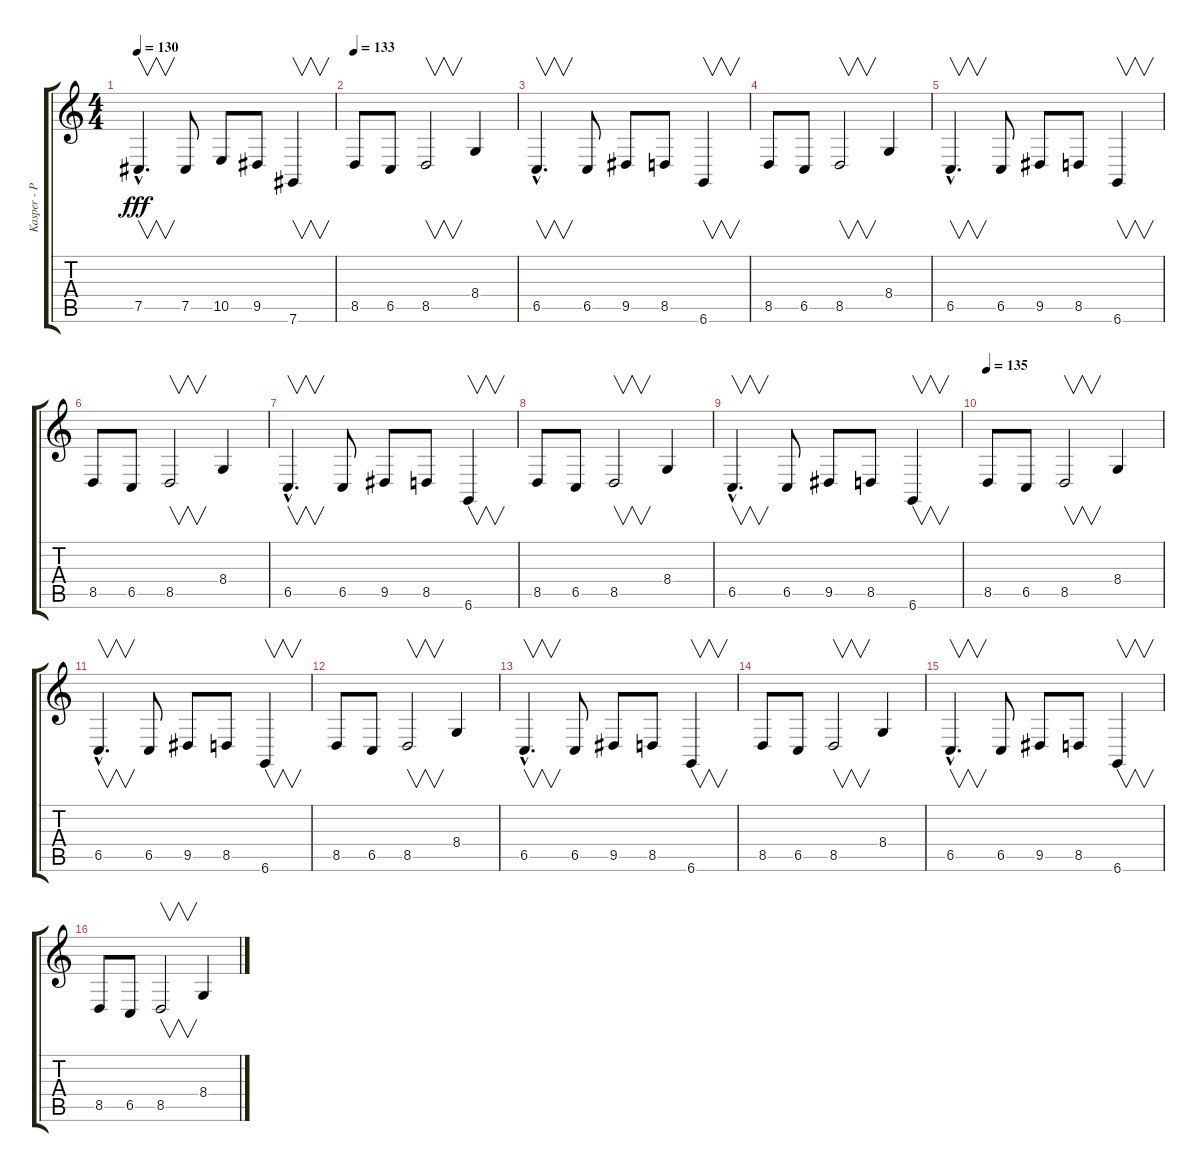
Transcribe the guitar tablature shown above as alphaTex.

\track ("Kasper - Paino - lead" "Kasper - P") {instrument pad8sweep}
\staff {score tabs}
\tuning (Db4 Ab3 E3 B2 Gb2 Db2) {hide}
\ts (4 4)
\tempo 130
\clef g2
\ks c
7.5{hac}.4{v d dy fff} 7.5.8 10.5.8 9.5.8 7.6.4{v} |
\tempo 133
8.5.8 6.5.8 8.5.2{v} 8.4.4 |
6.5{hac}.4{v d} 6.5.8 9.5.8 8.5.8 6.6.4{v} |
8.5.8 6.5.8 8.5.2{v} 8.4.4 |
6.5{hac}.4{v d} 6.5.8 9.5.8 8.5.8 6.6.4{v} |
8.5.8 6.5.8 8.5.2{v} 8.4.4 |
6.5{hac}.4{v d} 6.5.8 9.5.8 8.5.8 6.6.4{v} |
8.5.8 6.5.8 8.5.2{v} 8.4.4 |
6.5{hac}.4{v d} 6.5.8 9.5.8 8.5.8 6.6.4{v} |
\tempo 135
8.5.8 6.5.8 8.5.2{v} 8.4.4 |
6.5{hac}.4{v d} 6.5.8 9.5.8 8.5.8 6.6.4{v} |
8.5.8 6.5.8 8.5.2{v} 8.4.4 |
6.5{hac}.4{v d} 6.5.8 9.5.8 8.5.8 6.6.4{v} |
8.5.8 6.5.8 8.5.2{v} 8.4.4 |
6.5{hac}.4{v d} 6.5.8 9.5.8 8.5.8 6.6.4{v} |
8.5.8 6.5.8 8.5.2{v} 8.4.4
